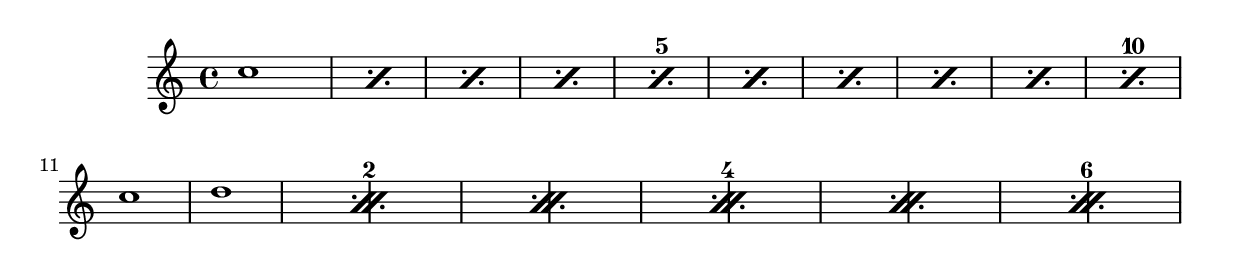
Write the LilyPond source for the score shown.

%% DO NOT EDIT this file manually; it is automatically
%% generated from LSR http://lsr.dsi.unimi.it
%% Make any changes in LSR itself, or in Documentation/snippets/new/ ,
%% and then run scripts/auxiliar/makelsr.py
%%
%% This file is in the public domain.
\version "2.14.0"

\header {
  lsrtags = "repeats, tweaks-and-overrides"

%% Translation of GIT committish: 6977ddc9a3b63ea810eaecb864269c7d847ccf98
  texidoces = "
Se pueden mostrar los contadores de las repeticiones del tipo
porcentaje a intervalos regulares mediante el establecimiento de
la propiedad de contexto @code{repeatCountVisibility}.

"
  doctitlees = "Visibilidad del contador de repeticiones de tipo porcentaje"


%% Translation of GIT committish: 0a868be38a775ecb1ef935b079000cebbc64de40
  texidocde = "
Prozentwiederholungszähler können in regelmäßigen Intervallen angezeigt
werden, indem man die Eigenschaft @code{repeatCountVisibility} beeinflusst.
"
  doctitlede = "Sichtbarkeit von Prozent-Wiederholungen"

%% Translation of GIT committish: a5bde6d51a5c88e952d95ae36c61a5efc22ba441
  texidocfr = "
Le numéro de mesure répétée sera imprimé à intervalle régulier si vous
déterminez la propriété de contexte @code{repeatCountVisibility}.

"
  doctitlefr = "Affichage du numéro de répétition en pourcent"


  texidoc = "
Percent repeat counters can be shown at regular intervals by setting
the context property @code{repeatCountVisibility}.

"
  doctitle = "Percent repeat count visibility"
} % begin verbatim

\relative c'' {
  \set countPercentRepeats = ##t
  \set repeatCountVisibility = #(every-nth-repeat-count-visible 5)
  \repeat percent 10 { c1 } \break
  \set repeatCountVisibility = #(every-nth-repeat-count-visible 2)
  \repeat percent 6 { c1 d1 }
}
